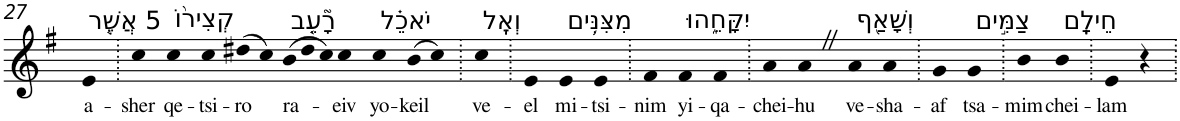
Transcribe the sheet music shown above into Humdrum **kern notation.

**kern	**text
*part1	*part1
*staff1	*staff1
*I"Piano	*
*I'Pno	*
!!LO:PB:g=z
*clefG2	*
*k[f#]	*
*G:	*
=27	=27
!LO:TX:a:t=5 אֲשֶׁ֤ר	!
!	!LO:LY:b
4e	a-
=28.	=28.
!	!LO:LY:b
4cc	-sher
!LO:TX:a:t=קְצִיר֨וֹ	!
!	!LO:LY:b
4cc	qe-
!	!LO:LY:b
4cc	-tsi-
!	!LO:LY:b
(8dd#X	-ro
8cc)	.
!LO:TX:a:t=רָ֘עֵ֤ב	!
!	!LO:LY:b
(>12b	ra-
12dd#	.
12cc)	.
!	!LO:LY:b
4cc	-eiv
!LO:TX:a:t=יֹאכֵ֗ל	!
!	!LO:LY:b
4cc	yo-
!	!LO:LY:b
(8b	-keil
8cc)	.
=29.	=29.
!LO:TX:a:t=וְאֶֽל	!
!	!LO:LY:b
4cc	ve-
=30.	=30.
!	!LO:LY:b
4e	-el
!LO:TX:a:t=מִצִּנִּ֥ים	!
!	!LO:LY:b
4e	mi-
!	!LO:LY:b
4e	-tsi-
=31.	=31.
!	!LO:LY:b
4f#	-nim
!LO:TX:a:t=יִקָּחֵ֑הוּ	!
!	!LO:LY:b
4f#	yi-
!	!LO:LY:b
4f#	-qa-
=32.	=32.
!	!LO:LY:b
4a	-chei-
!	!LO:LY:b
4aZ	-hu
!LO:TX:a:t=וְשָׁאַ֖ף	!
!	!LO:LY:b
4a	ve-
!	!LO:LY:b
4a	-sha-
=33.	=33.
!	!LO:LY:b
4g	-af
!LO:TX:a:t=צַמִּ֣ים	!
!	!LO:LY:b
4g	tsa-
=34.	=34.
!	!LO:LY:b
4b	-mim
!LO:TX:a:t=חֵילָֽם	!
!	!LO:LY:b
4b	chei-
=35.	=35.
!	!LO:LY:b
4e	-lam
4r	.
=.	=.
*-	*-
